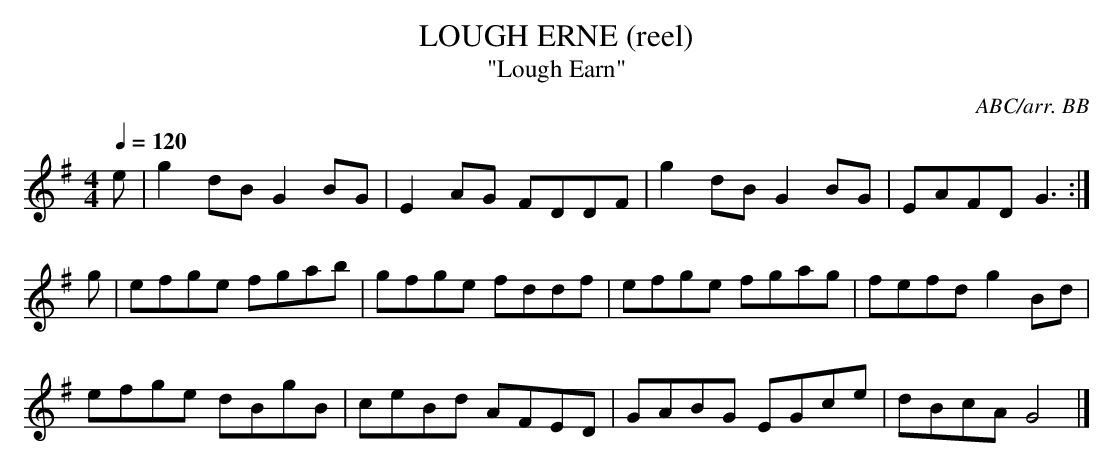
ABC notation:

X:1
T:LOUGH ERNE (reel)
T:"Lough Earn"
C:ABC/arr. BB
Y:"Scotch"
Mr. O's home turf in Munster!
Q:1/4=120
M:4/4
L:1/8
K:G
e|g2dB G2BG|E2AG FDDF|g2dB G2BG|EAFD G3 :|
g|efge fgab|gfge fddf|efge fgag|fefd g2Bd|
efge dBgB|ceBd AFED|GABG EGce|dBcA G4 |]
